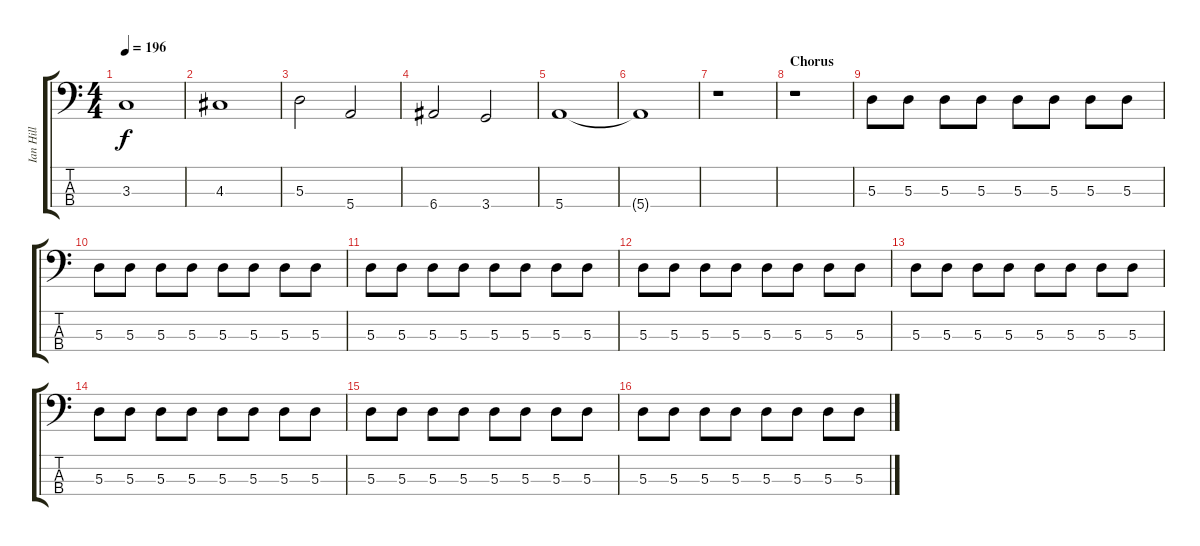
\track ("Ian Hill" "Ian Hill") {instrument fretlessbass}
\staff {score tabs}
\tuning (G2 D2 A1 E1) {hide}
\ts (4 4)
\tempo 196
\clef f4
\ks c
3.3.1{dy f} |
4.3.1 |
5.3.2 5.4.2 |
6.4.2 3.4.2 |
5.4.1 |
5.4{t}.1 |
r.1 |
\section ("" "Chorus")
r.1 |
5.3.8 5.3.8 5.3.8 5.3.8 5.3.8 5.3.8 5.3.8 5.3.8 |
5.3.8 5.3.8 5.3.8 5.3.8 5.3.8 5.3.8 5.3.8 5.3.8 |
5.3.8 5.3.8 5.3.8 5.3.8 5.3.8 5.3.8 5.3.8 5.3.8 |
5.3.8 5.3.8 5.3.8 5.3.8 5.3.8 5.3.8 5.3.8 5.3.8 |
5.3.8 5.3.8 5.3.8 5.3.8 5.3.8 5.3.8 5.3.8 5.3.8 |
5.3.8 5.3.8 5.3.8 5.3.8 5.3.8 5.3.8 5.3.8 5.3.8 |
5.3.8 5.3.8 5.3.8 5.3.8 5.3.8 5.3.8 5.3.8 5.3.8 |
5.3.8 5.3.8 5.3.8 5.3.8 5.3.8 5.3.8 5.3.8 5.3.8
